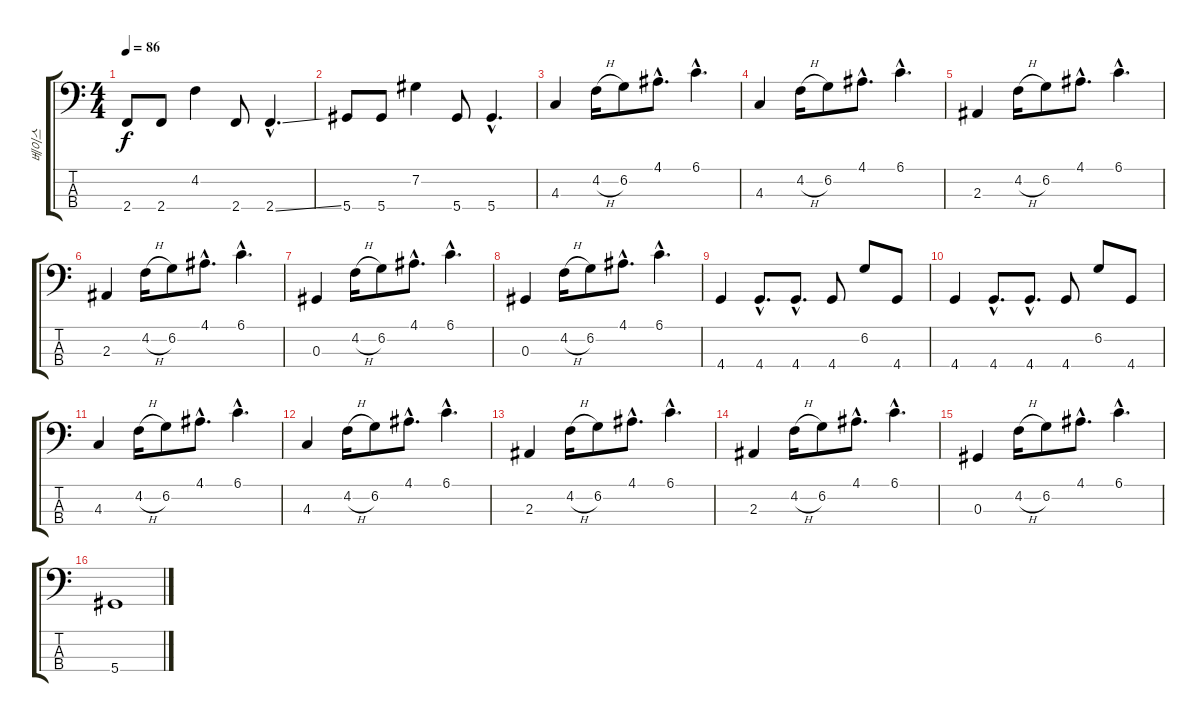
\track ("베이스" "베이스") {instrument electricbassfinger}
\staff {score tabs}
\tuning (Gb2 Db2 Ab1 Eb1) {hide}
\ts (4 4)
\tempo 86
\clef f4
\ks c
2.4.8{dy f} 2.4.8 4.2.4 2.4.8 2.4{ss hac}.4{d} |
5.4.8 5.4.8 7.2.4 5.4.8 5.4{hac}.4{d} |
4.3.4 4.2{h}.16 6.2.8 4.1{hac}.8{d} 6.1{hac}.4{d} |
4.3.4 4.2{h}.16 6.2.8 4.1{hac}.8{d} 6.1{hac}.4{d} |
2.3.4 4.2{h}.16 6.2.8 4.1{hac}.8{d} 6.1{hac}.4{d} |
2.3.4 4.2{h}.16 6.2.8 4.1{hac}.8{d} 6.1{hac}.4{d} |
0.3.4 4.2{h}.16 6.2.8 4.1{hac}.8{d} 6.1{hac}.4{d} |
0.3.4 4.2{h}.16 6.2.8 4.1{hac}.8{d} 6.1{hac}.4{d} |
4.4.4 4.4{hac}.8{d} 4.4{hac}.8{d} 4.4.8 6.2.8 4.4.8 |
4.4.4 4.4{hac}.8{d} 4.4{hac}.8{d} 4.4.8 6.2.8 4.4.8 |
4.3.4 4.2{h}.16 6.2.8 4.1{hac}.8{d} 6.1{hac}.4{d} |
4.3.4 4.2{h}.16 6.2.8 4.1{hac}.8{d} 6.1{hac}.4{d} |
2.3.4 4.2{h}.16 6.2.8 4.1{hac}.8{d} 6.1{hac}.4{d} |
2.3.4 4.2{h}.16 6.2.8 4.1{hac}.8{d} 6.1{hac}.4{d} |
0.3.4 4.2{h}.16 6.2.8 4.1{hac}.8{d} 6.1{hac}.4{d} |
5.4.1
